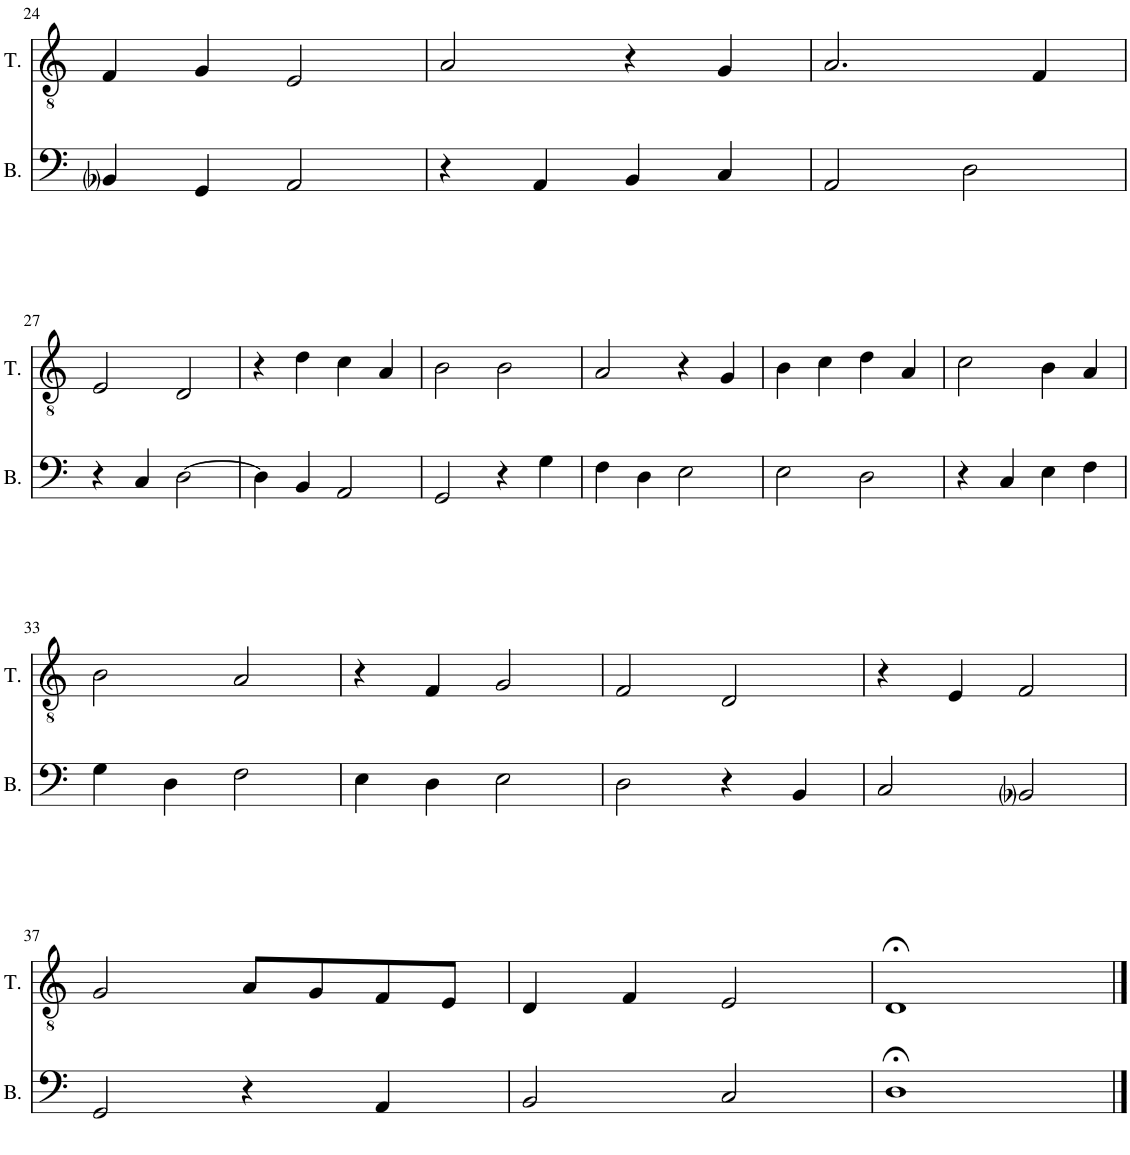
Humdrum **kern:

**kern	**kern
*part2	*part1
*staff2	*staff1
*I"Bassus	*I"Tenor
*I'B.	*I'T.
!!LO:PB:g=z
*clefF4	*clefGv2
*k[]	*k[]
*M2/2	*M2/2
*met(c|)	*met(c|)
=24	=24
4BB-i/	4F/
4GG/	4G/
2AA/	2E/
=25	=25
4r	2A/
4AA/	.
4BB/	4r
4C/	4G/
=26	=26
2AA/	2.A/
2D\	.
.	4F/
!!LO:LB:g=z
=27	=27
4r	2E/
4C/	.
[2D\	2D/
=28	=28
4D\]	4r
4BB/	4d\
2AA/	4c\
.	4A/
=29	=29
2GG/	2B\
4r	2B\
4G\	.
=30	=30
4F\	2A/
4D\	.
2E\	4r
.	4G/
=31	=31
2E\	4B\
.	4c\
2D\	4d\
.	4A/
=32	=32
4r	2c\
4C/	.
4E\	4B\
4F\	4A/
!!LO:LB:g=z
=33	=33
4G\	2B\
4D\	.
2F\	2A/
=34	=34
4E\	4r
4D\	4F/
2E\	2G/
=35	=35
2D\	2F/
4r	2D/
4BB/	.
=36	=36
2C/	4r
.	4E/
2BB-i/	2F/
!!LO:LB:g=z
=37	=37
2GG/	2G/
4r	8A/L
.	8G/
4AA/	8F/
.	8E/J
=38	=38
2BB/	4D/
.	4F/
2C/	2E/
=39	=39
1D;<	1D;<
==	==
*-	*-
